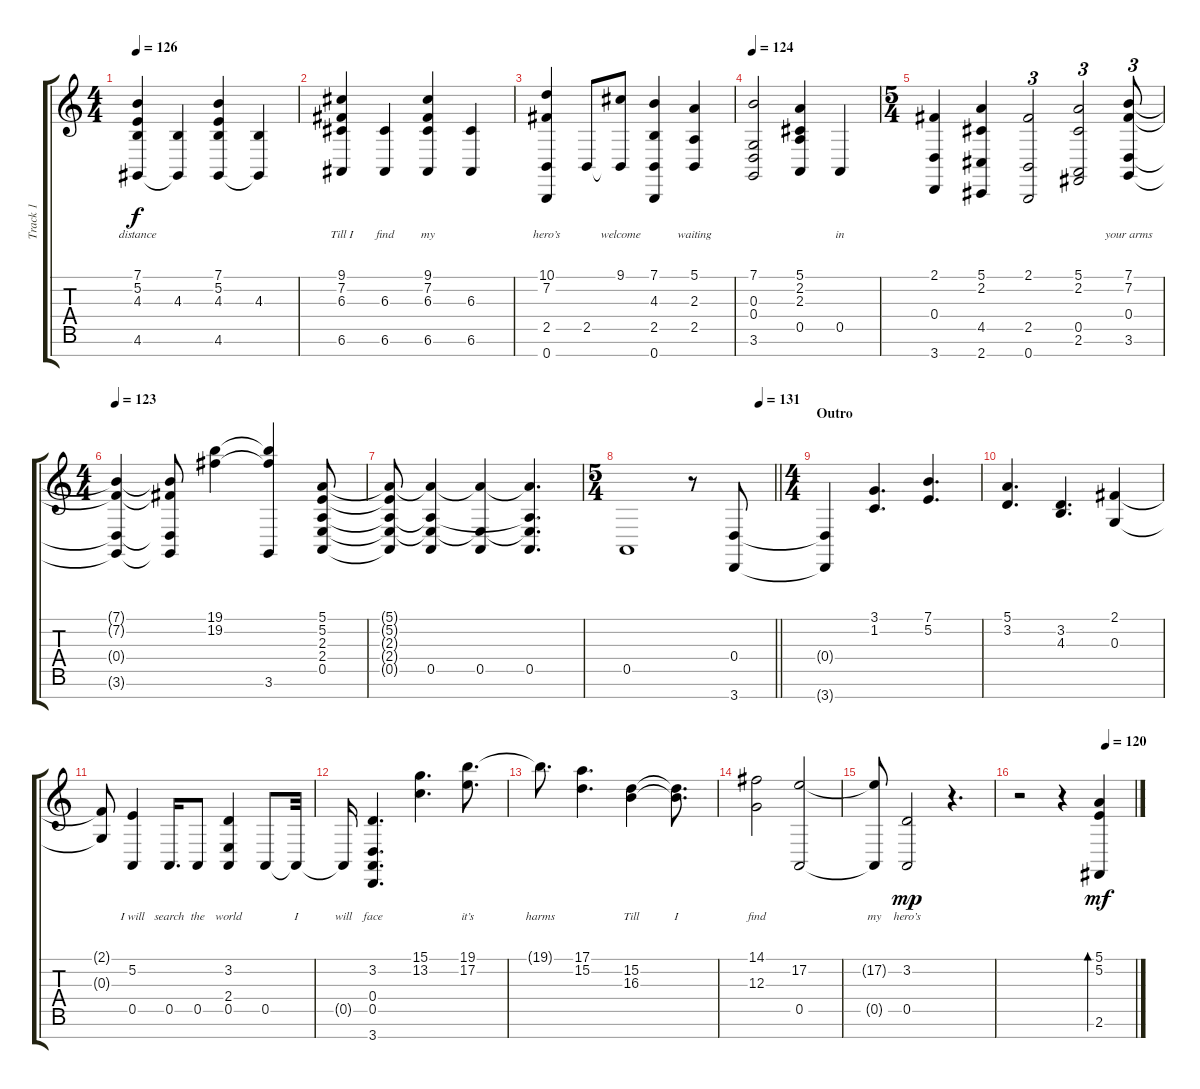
\track ("Track 1" "Track 1") {instrument brightacousticpiano}
\staff {score tabs}
\tuning (E4 B3 G3 D3 A2 E2 B1) {hide}
\ts (4 4)
\tempo 126
\clef g2
\ks c
(7.1 5.2 4.3 4.6).4{lyrics (0 "distance") lyrics (1 "") lyrics (2 "") lyrics (3 "") lyrics (4 "") dy f} (4.3 4.6{t}).4{lyrics (0 "") lyrics (1 "") lyrics (2 "") lyrics (3 "") lyrics (4 "")} (7.1 5.2 4.3 4.6).4{lyrics (0 "") lyrics (1 "") lyrics (2 "") lyrics (3 "") lyrics (4 "")} (4.3 4.6{t}).4{lyrics (0 "") lyrics (1 "") lyrics (2 "") lyrics (3 "") lyrics (4 "")} |
(9.1 7.2 6.3 6.6).4{lyrics (0 "Till I") lyrics (1 "") lyrics (2 "") lyrics (3 "") lyrics (4 "")} (6.3 6.6).4{lyrics (0 "find") lyrics (1 "") lyrics (2 "") lyrics (3 "") lyrics (4 "")} (9.1 7.2 6.3 6.6).4{lyrics (0 "my") lyrics (1 "") lyrics (2 "") lyrics (3 "") lyrics (4 "")} (6.3 6.6).4{lyrics (0 "") lyrics (1 "") lyrics (2 "") lyrics (3 "") lyrics (4 "")} |
(10.1 7.2 2.5 0.7).4{lyrics (0 "hero’s") lyrics (1 "") lyrics (2 "") lyrics (3 "") lyrics (4 "")} 2.5.8{lyrics (0 "") lyrics (1 "") lyrics (2 "") lyrics (3 "") lyrics (4 "")} (9.1 2.5{t}).8{lyrics (0 "welcome") lyrics (1 "") lyrics (2 "") lyrics (3 "") lyrics (4 "")} (7.1 4.3 2.5 0.7).4{lyrics (0 "") lyrics (1 "") lyrics (2 "") lyrics (3 "") lyrics (4 "")} (5.1 2.3 2.5).4{lyrics (0 "waiting") lyrics (1 "") lyrics (2 "") lyrics (3 "") lyrics (4 "")} |
\tempo 124
(7.1 0.3 0.4 3.6).2{lyrics (0 "") lyrics (1 "") lyrics (2 "") lyrics (3 "") lyrics (4 "")} (5.1 2.2 2.3 0.5).4{lyrics (0 "") lyrics (1 "") lyrics (2 "") lyrics (3 "") lyrics (4 "")} 0.5.4{lyrics (0 "in") lyrics (1 "") lyrics (2 "") lyrics (3 "") lyrics (4 "")} |
\ts (5 4)
(2.1 0.4 3.7).4{lyrics (0 "") lyrics (1 "") lyrics (2 "") lyrics (3 "") lyrics (4 "")} (5.1 2.2 4.5 2.7).4{lyrics (0 "") lyrics (1 "") lyrics (2 "") lyrics (3 "") lyrics (4 "")} (2.1 2.5 0.7).2{tu (3 2) lyrics (0 "") lyrics (1 "") lyrics (2 "") lyrics (3 "") lyrics (4 "")} (5.1 2.2 0.5 2.6).2{tu (3 2) lyrics (0 "") lyrics (1 "") lyrics (2 "") lyrics (3 "") lyrics (4 "")} (7.1 7.2 0.4 3.6).8{tu (3 2) lyrics (0 "your arms") lyrics (1 "") lyrics (2 "") lyrics (3 "") lyrics (4 "")} |
\ts (4 4)
\tempo 123
(7.1{t} 7.2{t} 0.4{t} 3.6{t}).4{lyrics (0 "") lyrics (1 "") lyrics (2 "") lyrics (3 "") lyrics (4 "")} (7.1{t} 7.2{t} 0.4{t} 3.6{t}).8{lyrics (0 "") lyrics (1 "") lyrics (2 "") lyrics (3 "") lyrics (4 "")} (19.1 19.2).4{lyrics (0 "") lyrics (1 "") lyrics (2 "") lyrics (3 "") lyrics (4 "")} (19.1{t} 19.2{t} 3.6).4{lyrics (0 "") lyrics (1 "") lyrics (2 "") lyrics (3 "") lyrics (4 "")} (5.1 5.2 2.3 2.4 0.5).8{lyrics (0 "") lyrics (1 "") lyrics (2 "") lyrics (3 "") lyrics (4 "")} |
(5.1{t} 5.2{t} 2.3{t} 2.4{t} 0.5{t}).8{lyrics (0 "") lyrics (1 "") lyrics (2 "") lyrics (3 "") lyrics (4 "")} (5.1{t} 2.3{t} 2.4{t} 0.5).4{lyrics (0 "") lyrics (1 "") lyrics (2 "") lyrics (3 "") lyrics (4 "")} (5.1{t} 2.4{t} 0.5).4{lyrics (0 "") lyrics (1 "") lyrics (2 "") lyrics (3 "") lyrics (4 "")} (5.1{t} 2.3{t} 2.4{t} 0.5).4{d lyrics (0 "") lyrics (1 "") lyrics (2 "") lyrics (3 "") lyrics (4 "")} |
\ts (5 4)
\tempo (131 0.9)
\barLineRight lightlight
0.5.1{lyrics (0 "") lyrics (1 "") lyrics (2 "") lyrics (3 "") lyrics (4 "")} r.8 (0.4 3.7).8{lyrics (0 "") lyrics (1 "") lyrics (2 "") lyrics (3 "") lyrics (4 "")} |
\ts (4 4)
\section ("" "Outro")
(0.4{t} 3.7{t}).4{lyrics (0 "") lyrics (1 "") lyrics (2 "") lyrics (3 "") lyrics (4 "") balance 3} (3.1 1.2).4{d lyrics (0 "") lyrics (1 "") lyrics (2 "") lyrics (3 "") lyrics (4 "")} (7.1 5.2).4{d lyrics (0 "") lyrics (1 "") lyrics (2 "") lyrics (3 "") lyrics (4 "")} |
(5.1 3.2).4{d lyrics (0 "") lyrics (1 "") lyrics (2 "") lyrics (3 "") lyrics (4 "")} (3.2 4.3).4{d lyrics (0 "") lyrics (1 "") lyrics (2 "") lyrics (3 "") lyrics (4 "")} (2.1 0.3).4{lyrics (0 "") lyrics (1 "") lyrics (2 "") lyrics (3 "") lyrics (4 "")} |
(2.1{t} 0.3{t}).8{lyrics (0 "") lyrics (1 "") lyrics (2 "") lyrics (3 "") lyrics (4 "")} (5.2 0.5).4{lyrics (0 "I will") lyrics (1 "") lyrics (2 "") lyrics (3 "") lyrics (4 "")} 0.5.16{d lyrics (0 "search") lyrics (1 "") lyrics (2 "") lyrics (3 "") lyrics (4 "")} 0.5.8{lyrics (0 "the") lyrics (1 "") lyrics (2 "") lyrics (3 "") lyrics (4 "")} (3.2 2.4 0.5).4{lyrics (0 "world") lyrics (1 "") lyrics (2 "") lyrics (3 "") lyrics (4 "")} 0.5.8{lyrics (0 "") lyrics (1 "") lyrics (2 "") lyrics (3 "") lyrics (4 "")} 0.5{t}.32{lyrics (0 "I") lyrics (1 "") lyrics (2 "") lyrics (3 "") lyrics (4 "")} |
0.5{t}.16{lyrics (0 "will") lyrics (1 "") lyrics (2 "") lyrics (3 "") lyrics (4 "")} (3.2 0.4 0.5 3.7).4{d lyrics (0 "face") lyrics (1 "") lyrics (2 "") lyrics (3 "") lyrics (4 "")} (15.1 13.2).4{d lyrics (0 "") lyrics (1 "") lyrics (2 "") lyrics (3 "") lyrics (4 "")} (19.1 17.2).8{d lyrics (0 "it’s") lyrics (1 "") lyrics (2 "") lyrics (3 "") lyrics (4 "")} |
19.1{t}.8{d lyrics (0 "harms") lyrics (1 "") lyrics (2 "") lyrics (3 "") lyrics (4 "")} (17.1 15.2).4{d lyrics (0 "") lyrics (1 "") lyrics (2 "") lyrics (3 "") lyrics (4 "")} (15.2 16.3).4{lyrics (0 "Till") lyrics (1 "") lyrics (2 "") lyrics (3 "") lyrics (4 "")} (15.2{t} 16.3{t}).8{d lyrics (0 "I") lyrics (1 "") lyrics (2 "") lyrics (3 "") lyrics (4 "")} |
(14.1 12.3).2{lyrics (0 "find") lyrics (1 "") lyrics (2 "") lyrics (3 "") lyrics (4 "")} (17.2 0.5).2{lyrics (0 "") lyrics (1 "") lyrics (2 "") lyrics (3 "") lyrics (4 "")} |
(17.2{t} 0.5{t}).8{lyrics (0 "my") lyrics (1 "") lyrics (2 "") lyrics (3 "") lyrics (4 "")} (3.2 0.5).2{lyrics (0 "hero’s") lyrics (1 "") lyrics (2 "") lyrics (3 "") lyrics (4 "") dy mp} r.4{d} |
\tempo (120 0.75)
r.2 r.4 (5.1 5.2 2.6).4{bd 480 lyrics (0 "") lyrics (1 "") lyrics (2 "") lyrics (3 "") lyrics (4 "") dy mf volume 6 balance 13}
